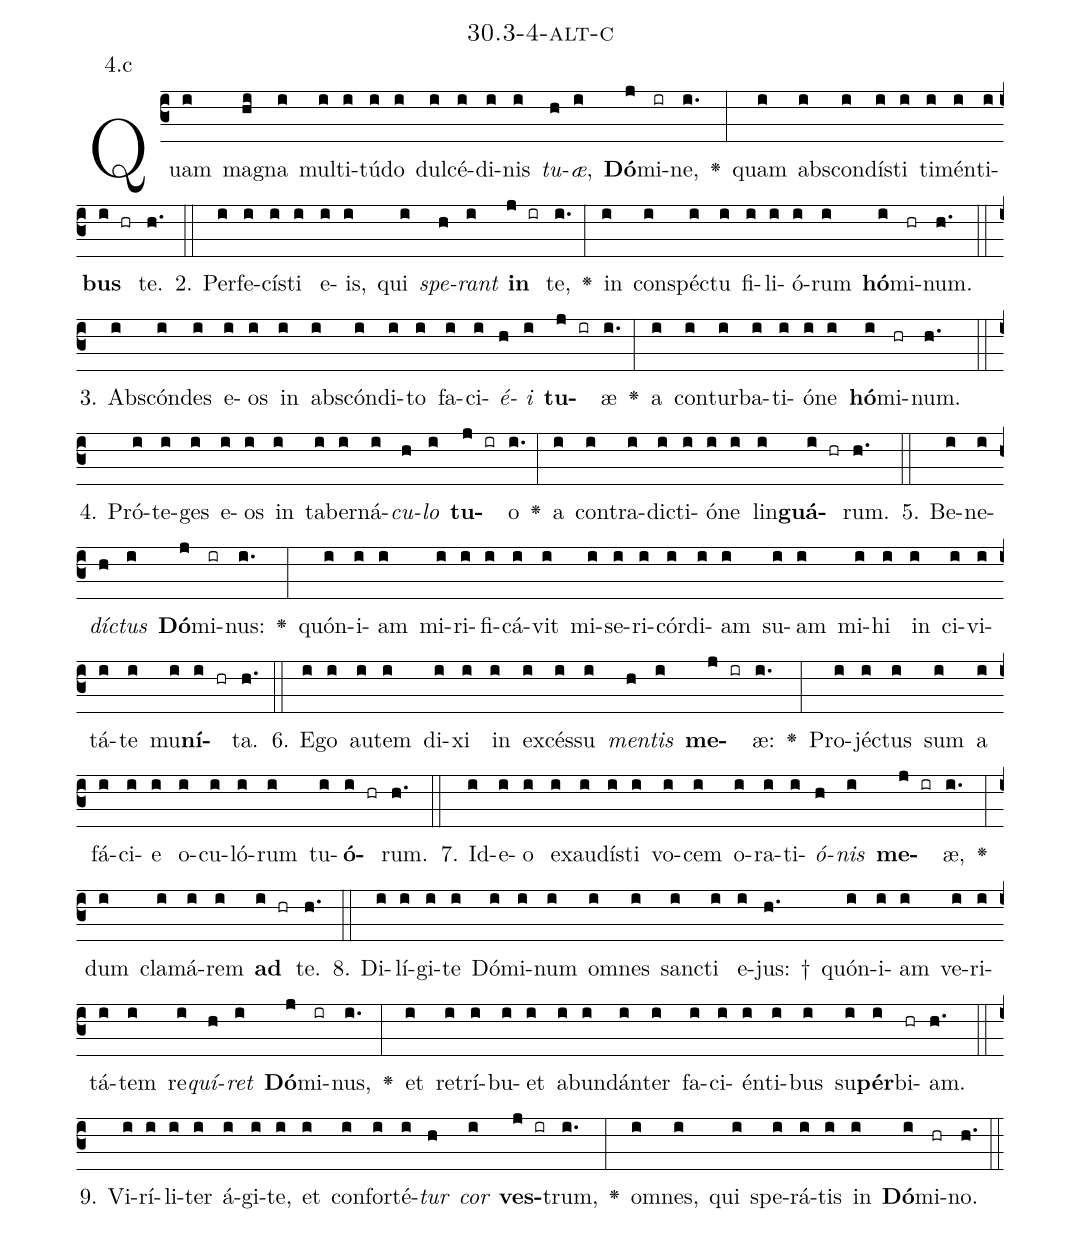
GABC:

name: 30.3-4-alt-c;
annotation: 4.c;
%%
(c3)Quam(i) ma(hi)gna(i) mul(i)ti(i)tú(i)do(i) dul(i)cé(i)di(i)nis(i) <i>tu</i>(h)<i>æ</i>,(i) <b>Dó</b>(j)mi(ir)ne,(i.) <v>\greheightstar</v>(:) quam(i) abs(i)con(i)dís(i)ti(i) ti(i)mén(i)ti(i)<b>bus</b>(i hr) te.(h.) (::)
2. Per(i)fe(i)cís(i)ti(i) e(i)is,(i) qui(i) <i>spe</i>(h)<i>rant</i>(i) <b>in</b>(j ir) te,(i.) <v>\greheightstar</v>(:) in(i) con(i)spéc(i)tu(i) fi(i)li(i)ó(i)rum(i) <b>hó</b>(i)mi(hr)num.(h.) (::)
3. Abs(i)cón(i)des(i) e(i)os(i) in(i) abs(i)cón(i)di(i)to(i) fa(i)ci(i)<i>é</i>(h)<i>i</i>(i) <b>tu</b>(j ir)æ(i.) <v>\greheightstar</v>(:) a(i) con(i)tur(i)ba(i)ti(i)ó(i)ne(i) <b>hó</b>(i)mi(hr)num.(h.) (::)
4. Pró(i)te(i)ges(i) e(i)os(i) in(i) ta(i)ber(i)ná(i)<i>cu</i>(h)<i>lo</i>(i) <b>tu</b>(j ir)o(i.) <v>\greheightstar</v>(:) a(i) con(i)tra(i)dic(i)ti(i)ó(i)ne(i) lin(i)<b>guá</b>(i hr)rum.(h.) (::)
5. Be(i)ne(i)<i>díc</i>(h)<i>tus</i>(i) <b>Dó</b>(j)mi(ir)nus:(i.) <v>\greheightstar</v>(:) quón(i)i(i)am(i) mi(i)ri(i)fi(i)cá(i)vit(i) mi(i)se(i)ri(i)cór(i)di(i)am(i) su(i)am(i) mi(i)hi(i) in(i) ci(i)vi(i)tá(i)te(i) mu(i)<b>ní</b>(i hr)ta.(h.) (::)
6. E(i)go(i) au(i)tem(i) di(i)xi(i) in(i) ex(i)cés(i)su(i) <i>men</i>(h)<i>tis</i>(i) <b>me</b>(j ir)æ:(i.) <v>\greheightstar</v>(:) Pro(i)jéc(i)tus(i) sum(i) a(i) fá(i)ci(i)e(i) o(i)cu(i)ló(i)rum(i) tu(i)<b>ó</b>(i hr)rum.(h.) (::)
7. Id(i)e(i)o(i) ex(i)au(i)dís(i)ti(i) vo(i)cem(i) o(i)ra(i)ti(i)<i>ó</i>(h)<i>nis</i>(i) <b>me</b>(j ir)æ,(i.) <v>\greheightstar</v>(:) dum(i) cla(i)má(i)rem(i) <b>ad</b>(i hr) te.(h.) (::)
8. Di(i)lí(i)gi(i)te(i) Dó(i)mi(i)num(i) om(i)nes(i) sanc(i)ti(i) e(i)jus: †(h.) quón(i)i(i)am(i) ve(i)ri(i)tá(i)tem(i) re(i)<i>quí</i>(h)<i>ret</i>(i) <b>Dó</b>(j)mi(ir)nus,(i.) <v>\greheightstar</v>(:) et(i) re(i)trí(i)bu(i)et(i) ab(i)un(i)dán(i)ter(i) fa(i)ci(i)én(i)ti(i)bus(i) su(i)<b>pér</b>(i)bi(hr)am.(h.) (::)
9. Vi(i)rí(i)li(i)ter(i) á(i)gi(i)te,(i) et(i) con(i)for(i)té(i)<i>tur</i>(h) <i>cor</i>(i) <b>ves</b>(j ir)trum,(i.) <v>\greheightstar</v>(:) om(i)nes,(i) qui(i) spe(i)rá(i)tis(i) in(i) <b>Dó</b>(i)mi(hr)no.(h.) (::)
